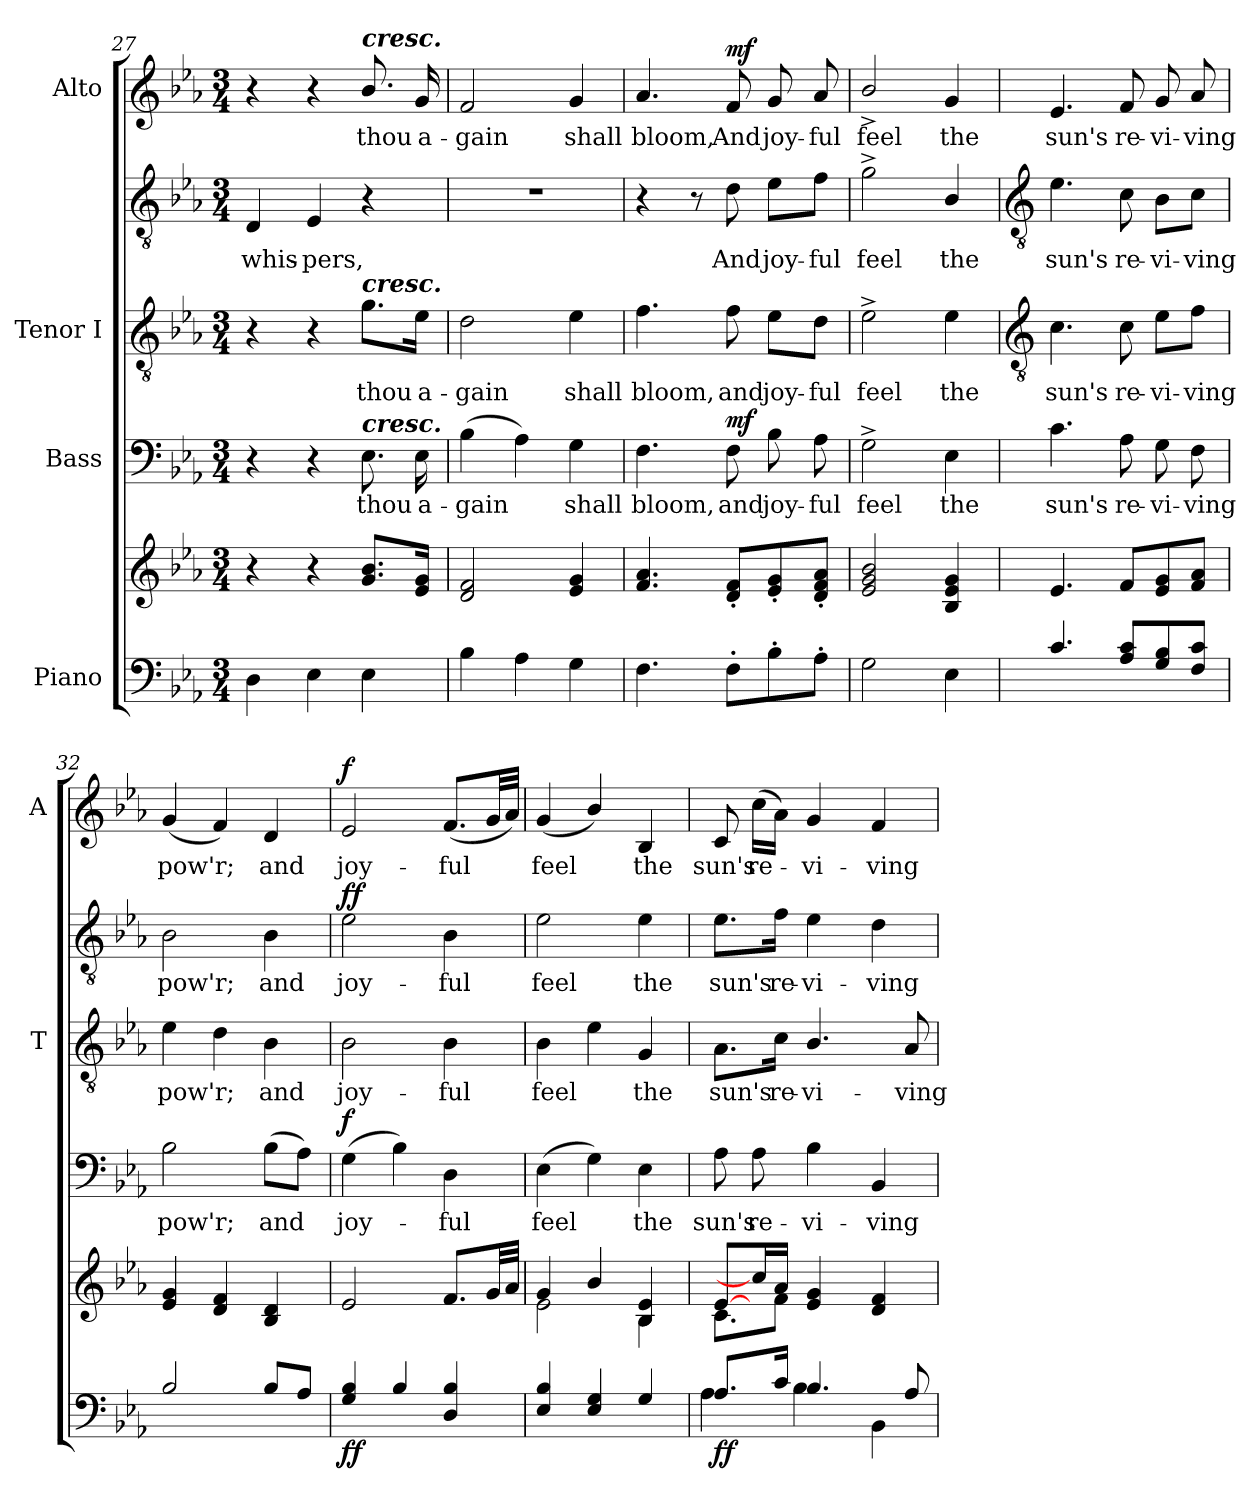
**kern	**kern	**dynam	**kern	**text	**dynam	**kern	**text	**kern	**text	**dynam	**kern	**text	**dynam
*part4	*part4	*part4	*part3	*part3	*part3	*part2	*part2	*part2	*part2	*part2	*part1	*part1	*part1
*staff6	*staff5	*staff5/6	*staff4	*staff4	*staff4	*staff3	*staff3	*staff2	*staff2	*staff2/3	*staff1	*staff1	*staff1
*I"Piano	*	*	*I"Bass	*	*	*I"Tenor I	*	*	*	*	*I"Alto	*	*
*	*	*	*	*	*	*I'T	*	*	*	*	*I'A	*	*
*clefF4	*clefG2	*	*clefF4	*	*	*clefGv2	*	*clefGv2	*	*	*clefG2	*	*
*k[b-e-a-]	*k[b-e-a-]	*	*k[b-e-a-]	*	*	*k[b-e-a-]	*	*k[b-e-a-]	*	*	*k[b-e-a-]	*	*
*E-:	*E-:	*	*E-:	*	*	*E-:	*	*E-:	*	*	*E-:	*	*
*M3/4	*M3/4	*	*M3/4	*	*	*M3/4	*	*M3/4	*	*	*M3/4	*	*
=27	=27	=27	=27	=27	=27	=27	=27	=27	=27	=27	=27	=27	=27
!	!	!	!	!	!	!	!	!	!LO:LY:b	!	!	!	!
4D\	4r	.	4r	.	.	4r	.	4D/	whis-	.	4r	.	.
!	!	!	!	!	!	!	!	!	!LO:LY:b	!	!	!	!
4E-\	4r	.	4r	.	.	4r	.	4E-/	-pers,	.	4r	.	.
!	!	!	!	!	!	!	!	!	!	!	!LO:TX:a:Bi:t=cresc.	!	!
!	!	!	!	!	!	!LO:TX:a:Bi:t=cresc.	!	!	!	!	!	!	!
!	!	!	!LO:TX:a:Bi:t=cresc.	!	!	!	!	!	!	!	!	!	!
!	!	!	!	!LO:LY:b	!	!	!LO:LY:b	!	!	!	!	!LO:LY:b	!
4E-\	8.g/ 8.b-/L	.	8.E-\	thou	.	8.g\L	thou	4r	.	.	8.b-/	thou	.
!	!	!	!	!LO:LY:b	!	!	!LO:LY:b	!	!	!	!	!LO:LY:b	!
.	16e-/ 16g/J	.	16E-\	a-	.	16e-\Jk	a-	.	.	.	16g/	a-	.
=28	=28	=28	=28	=28	=28	=28	=28	=28	=28	=28	=28	=28	=28
!	!	!	!	!LO:LY:b	!	!	!LO:LY:b	!LO:N:vis=1	!	!	!	!LO:LY:b	!
4B-\	2d/ 2f/	.	(>4B-\	-gain	.	2d\	-gain	2.r	.	.	2f/	-gain	.
4A-\	.	.	4A-\)	.	.	.	.	.	.	.	.	.	.
!	!	!	!	!LO:LY:b	!	!	!LO:LY:b	!	!	!	!	!LO:LY:b	!
4G\	4e-/ 4g/	.	4G\	shall	.	4e-\	shall	.	.	.	4g/	shall	.
=29	=29	=29	=29	=29	=29	=29	=29	=29	=29	=29	=29	=29	=29
!	!	!	!	!LO:LY:b	!	!	!LO:LY:b	!	!	!	!	!LO:LY:b	!
4.F\	4.f/ 4.a-/	.	4.F\	bloom,	.	4.f\	bloom,	4r	.	.	4.a-/	bloom,	.
.	.	.	.	.	.	.	.	8r	.	.	.	.	.
!	!	!LO:DY:b=2	!	!LO:LY:b	!	!	!LO:LY:b	!	!LO:LY:b	!	!	!LO:LY:b	!
!	!	!LO:DY:n=1:b	!	!	!LO:DY:b	!	!	!	!	!LO:DY:b=2	!	!	!
!	!	!	!	!	!	!	!	!	!	!LO:DY:n=1:b	!	!	!LO:DY:b
8F'\L	8d/' 8f/'L	mf mf	8F\	and	mf	8f\	and	8d\	And	mf mf	8f/	And	mf
!	!	!	!	!LO:LY:b	!	!	!LO:LY:b	!	!LO:LY:b	!	!	!LO:LY:b	!
8B-'\	8e-/' 8g/'	.	8B-\	joy-	.	8e-\L	joy-	8e-\L	joy-	.	8g/	joy-	.
!	!	!	!	!LO:LY:b	!	!	!LO:LY:b	!	!LO:LY:b	!	!	!LO:LY:b	!
8A-'\J	8d/' 8f/' 8a-/'J	.	8A-\	-ful	.	8d\J	-ful	8f\J	-ful	.	8a-/	-ful	.
=30	=30	=30	=30	=30	=30	=30	=30	=30	=30	=30	=30	=30	=30
!	!	!	!	!LO:LY:b	!	!	!LO:LY:b	!	!LO:LY:b	!	!	!LO:LY:b	!
2G\	2e-/ 2g/ 2b-/	.	2G^\	feel	.	2e-^\	feel	2g^\	feel	.	2b-^/	feel	.
!	!	!	!	!LO:LY:b	!	!	!LO:LY:b	!	!LO:LY:b	!	!	!LO:LY:b	!
4E-\	4B-/ 4e-/ 4g/	.	4E-\	the	.	4e-\	the	4B-/	the	.	4g/	the	.
!!LO:LB:g=z
=31	=31	=31	=31	=31	=31	=31	=31	=31	=31	=31	=31	=31	=31
*	*	*	*	*	*	*clefGv2	*	*clefGv2	*	*	*	*	*
*^	*^	*	*	*	*	*	*	*	*	*	*	*	*
!	!LO:N:vis=1	!	!LO:N:vis=1	!	!	!LO:LY:b	!	!	!LO:LY:b	!	!LO:LY:b	!	!	!LO:LY:b	!
4.c	2.ryy	4.e-	2.ryy	.	4.c	sun's	.	4.c	sun's	4.e-	sun's	.	4.e-	sun's	.
!	!	!	!	!	!	!LO:LY:b	!	!	!LO:LY:b	!	!LO:LY:b	!	!	!LO:LY:b	!
8A- 8cL	.	8fL	.	.	8A-	re-	.	8c	re-	8c	re-	.	8f	re-	.
!	!	!	!	!	!	!LO:LY:b	!	!	!LO:LY:b	!	!LO:LY:b	!	!	!LO:LY:b	!
8G 8B-	.	8e- 8g	.	.	8G	-vi-	.	8e-\L	-vi-	8B-\L	-vi-	.	8g	-vi-	.
!	!	!	!	!	!	!LO:LY:b	!	!	!LO:LY:b	!	!LO:LY:b	!	!	!LO:LY:b	!
8F 8cJ	.	8f 8a-J	.	.	8F	-ving	.	8f\J	-ving	8c\J	-ving	.	8a-	-ving	.
=32	=32	=32	=32	=32	=32	=32	=32	=32	=32	=32	=32	=32	=32	=32	=32
!	!LO:N:vis=1	!	!LO:N:vis=1	!	!	!LO:LY:b	!	!	!LO:LY:b	!	!LO:LY:b	!	!	!LO:LY:b	!
2B-	2.ryy	4e- 4g	2.ryy	.	2B-	pow'r;	.	4e-	pow'r;	2B-	pow'r;	.	(<4g	pow'r;	.
.	.	4d 4f	.	.	.	.	.	4d	.	.	.	.	4f)	.	.
!	!	!	!	!	!	!LO:LY:b	!	!	!LO:LY:b	!	!LO:LY:b	!	!	!LO:LY:b	!
8B-L	.	4B- 4d	.	.	(>8B-L	and	.	4B-	and	4B-	and	.	4d	and	.
8A-J	.	.	.	.	8A-J)	.	.	.	.	.	.	.	.	.	.
=33	=33	=33	=33	=33	=33	=33	=33	=33	=33	=33	=33	=33	=33	=33	=33
!	!LO:N:vis=1	!	!	!LO:DY:b=2	!	!LO:LY:b	!	!	!LO:LY:b	!	!LO:LY:b	!	!	!LO:LY:b	!
!	!	!	!	!LO:DY:n=1:b	!	!	!LO:DY:b	!	!	!	!	!LO:DY:b=2	!	!	!
!	!	!	!	!	!	!	!	!	!	!	!	!LO:DY:n=1:b	!	!	!LO:DY:b
4G 4B-	2.ryy	2e-	2.ryy	f f	(>4G	joy-	f	2B-	joy-	2e-	joy-	f f	2e-	joy-	f
4B-	.	.	.	.	4B-)	.	.	.	.	.	.	.	.	.	.
!	!	!	!	!	!	!LO:LY:b	!	!	!LO:LY:b	!	!LO:LY:b	!	!	!LO:LY:b	!
4D 4B-	.	8.fL	.	.	4D	-ful	.	4B-	-ful	4B-	-ful	.	(<8.fL	-ful	.
.	.	32gLL	.	.	.	.	.	.	.	.	.	.	32gLL	.	.
.	.	32a-JJJ	.	.	.	.	.	.	.	.	.	.	32a-JJJ)	.	.
=34	=34	=34	=34	=34	=34	=34	=34	=34	=34	=34	=34	=34	=34	=34	=34
!	!LO:N:vis=1	!	!	!	!	!LO:LY:b	!	!	!LO:LY:b	!	!LO:LY:b	!	!	!LO:LY:b	!
4E- 4B-	2.ryy	4g	2e-\	.	(>4E-	feel	.	4B-	feel	2e-	feel	.	(<4g	feel	.
4E- 4G	.	4b-/	.	.	4G)	.	.	4e-	.	.	.	.	4b-/)	.	.
!	!	!	!	!	!	!LO:LY:b	!	!	!LO:LY:b	!	!LO:LY:b	!	!	!LO:LY:b	!
4G	.	4B- 4e-	4B-\	.	4E-	the	.	4G	the	4e-	the	.	4B-	the	.
=35	=35	=35	=35	=35	=35	=35	=35	=35	=35	=35	=35	=35	=35	=35	=35
!	!	!	!	!LO:DY:b=2	!	!LO:LY:b	!	!	!LO:LY:b	!	!LO:LY:b	!	!	!LO:LY:b	!
!	!	!	!	!LO:DY:n=1:b	!	!	!	!	!	!	!	!	!	!	!
8.A-/L	4A-\	[8e-L	8.c\L	f f	8A-	sun's	.	8.A-\L	sun's	8.e-\L	sun's	.	8c	sun's	.
!	!	!	!	!	!	!LO:LY:b	!	!	!	!	!	!	!	!LO:LY:b	!
.	.	16ccL]	.	.	8A-	re-	.	.	.	.	.	.	(>16ccLL	re-	.
!	!	!	!	!	!	!	!	!	!LO:LY:b	!	!LO:LY:b	!	!	!	!
16c/J	.	16a-JJ	8f\J	.	.	.	.	16c\Jk	re-	16f\Jk	re-	.	16a-JJ)	.	.
!	!	!	!	!	!	!LO:LY:b	!	!	!LO:LY:b	!	!LO:LY:b	!	!	!LO:LY:b	!
4.B-/	4B-\	4e- 4g	.	.	4B-	-vi-	.	4.B-/	-vi-	4e-	-vi-	.	4g	vi-	.
.	.	.	4..ryy	.	.	.	.	.	.	.	.	.	.	.	.
!	!	!	!	!	!	!LO:LY:b	!	!	!	!	!LO:LY:b	!	!	!LO:LY:b	!
.	4BB-\	4d 4f	.	.	4BB-	-ving	.	.	.	4d	-ving	.	4f	-ving	.
!	!	!	!	!	!	!	!	!	!LO:LY:b	!	!	!	!	!	!
8A-/	.	.	.	.	.	.	.	8A-	-ving	.	.	.	.	.	.
*v	*v	*	*	*	*	*	*	*	*	*	*	*	*	*	*
*	*v	*v	*	*	*	*	*	*	*	*	*	*	*	*
=	=	=	=	=	=	=	=	=	=	=	=	=	=
*-	*-	*-	*-	*-	*-	*-	*-	*-	*-	*-	*-	*-	*-
